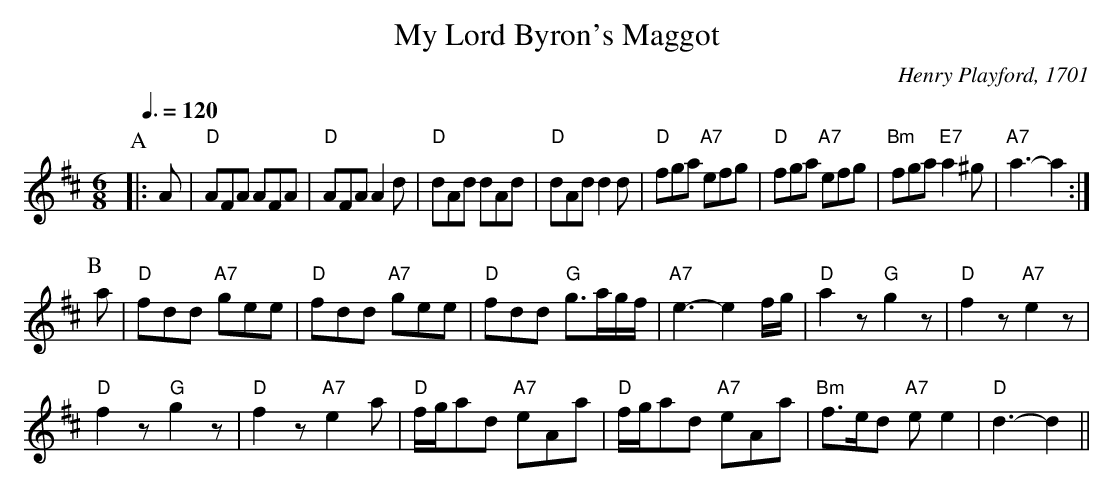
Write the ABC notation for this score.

X:1
T:My Lord Byron's Maggot
C:Henry Playford, 1701
Q:3/8=120
M:6/8
L:1/8
K:D
P:A
|:A | "D"AFA AFA | "D"AFA A2d | "D"dAd dAd | "D"dAd d2d | "D"fga "A7"efg | "D"fga "A7"efg | "Bm"fga "E7"a2^g | "A7"a3- a2 :|
P:B
a | "D"fdd "A7"gee | "D"fdd "A7"gee | "D"fdd "G"g>ag/f/ | "A7"e3- e2f/g/ | "D"a2z "G"g2z | "D"f2z "A7"e2z |
"D"f2z "G"g2z | "D"f2z "A7"e2a | "D"f/g/ad "A7"eAa | "D"f/g/ad "A7"eAa | "Bm"f>ed "A7"ee2 | "D"d3- d2 ||
